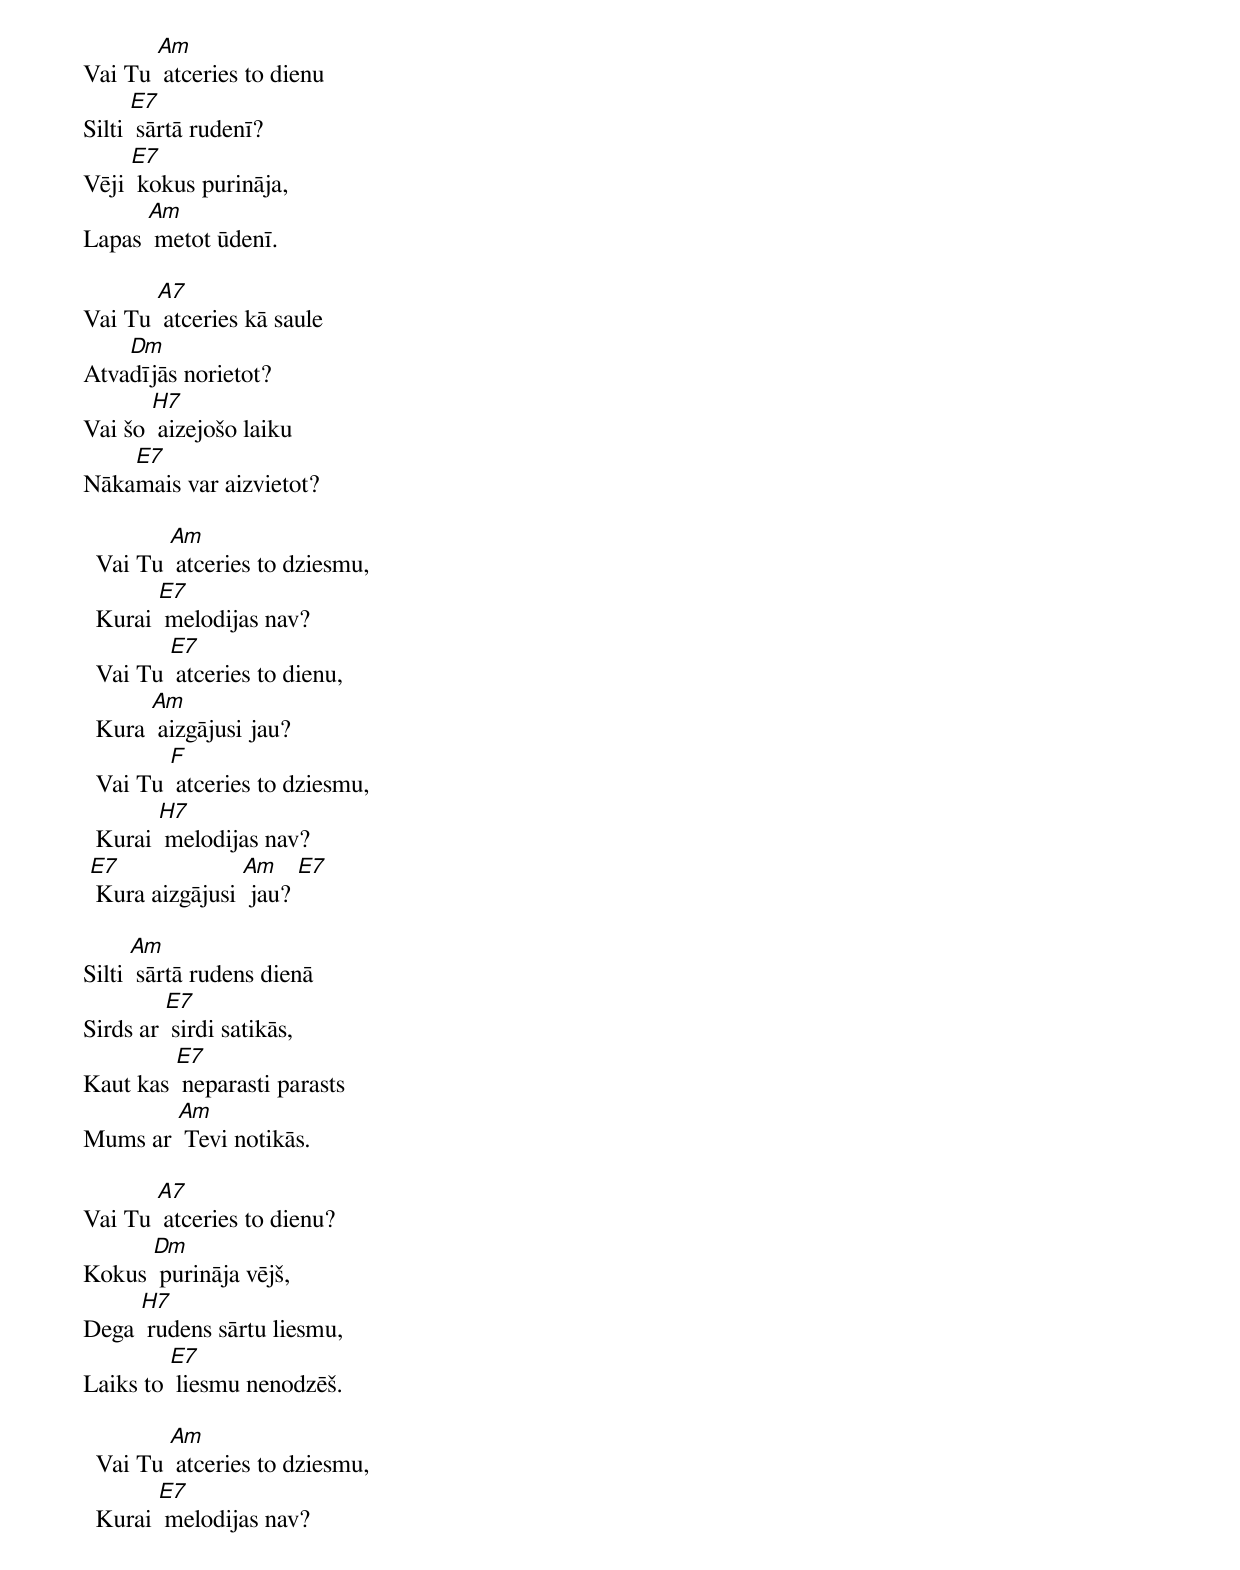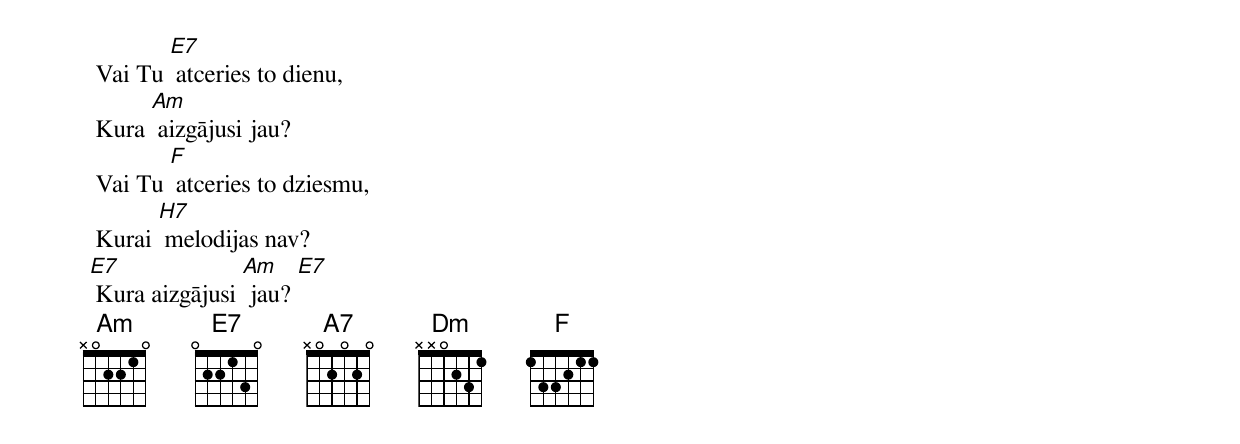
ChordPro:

Vai Tu [Am] atceries to dienu
Silti [E7] sārtā rudenī?
Vēji [E7] kokus purināja,
Lapas [Am] metot ūdenī.

Vai Tu [A7] atceries kā saule
Atva[Dm]dījās norietot?
Vai šo [H7] aizejošo laiku
Nāka[E7]mais var aizvietot?

  Vai Tu [Am] atceries to dziesmu,
  Kurai [E7] melodijas nav?
  Vai Tu [E7] atceries to dienu,
  Kura [Am] aizgājusi jau?
  Vai Tu [F] atceries to dziesmu,
  Kurai [H7] melodijas nav?
 [E7] Kura aizgājusi [Am] jau? [E7]

Silti [Am] sārtā rudens dienā
Sirds ar [E7] sirdi satikās,
Kaut kas [E7] neparasti parasts
Mums ar [Am] Tevi notikās.

Vai Tu [A7] atceries to dienu?
Kokus [Dm] purināja vējš,
Dega [H7] rudens sārtu liesmu,
Laiks to [E7] liesmu nenodzēš.

  Vai Tu [Am] atceries to dziesmu,
  Kurai [E7] melodijas nav?
  Vai Tu [E7] atceries to dienu,
  Kura [Am] aizgājusi jau?
  Vai Tu [F] atceries to dziesmu,
  Kurai [H7] melodijas nav?
 [E7] Kura aizgājusi [Am] jau? [E7]
